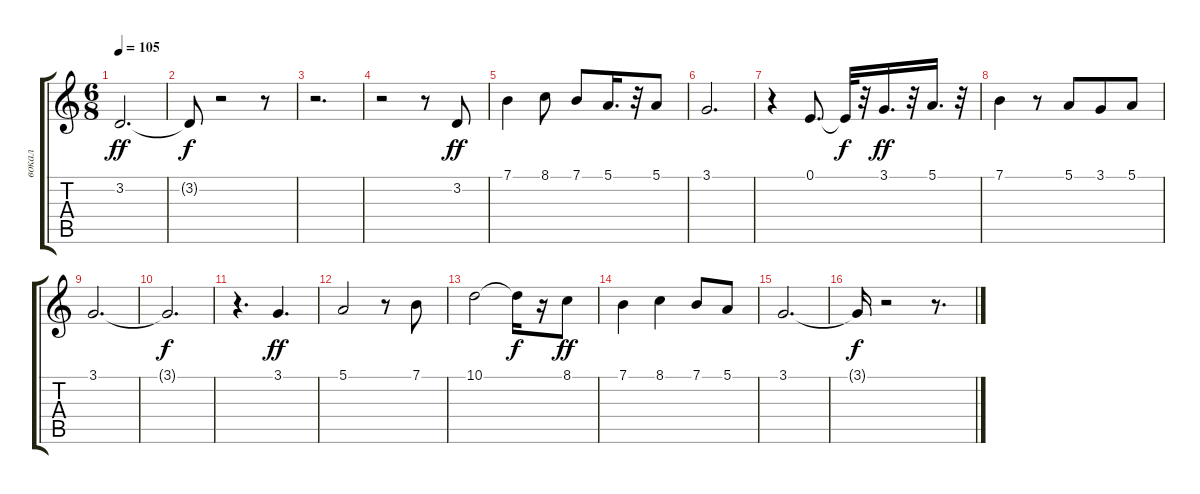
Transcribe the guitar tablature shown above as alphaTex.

\track ("вокал" "вокал") {instrument panflute}
\staff {score tabs}
\tuning (E4 B3 G3 D3 A2 E2) {hide}
\ts (6 8)
\tempo 105
\clef g2
\ks c
3.2.2{d dy ff} |
3.2{t}.8{dy f} r.2 r.8 |
r.2{d} |
r.2 r.8 3.2.8{dy ff} |
7.1.4 8.1.8 7.1.8 5.1.16{d} r.32 5.1.8 |
3.1.2{d} |
r.4 0.1.8{d} 0.1{t}.32{dy f} r.32 3.1.16{d dy ff} r.32 5.1.16{d} r.32 |
7.1.4 r.8 5.1.8 3.1.8 5.1.8 |
3.1.2{d} |
3.1{t}.2{d dy f} |
r.4{d} 3.1.4{d dy ff} |
5.1.2 r.8 7.1.8 |
10.1.2 10.1{t}.16{dy f} r.16 8.1.8{dy ff} |
7.1.4 8.1.4 7.1.8 5.1.8 |
3.1.2{d} |
3.1{t}.16{dy f} r.2 r.8{d}
